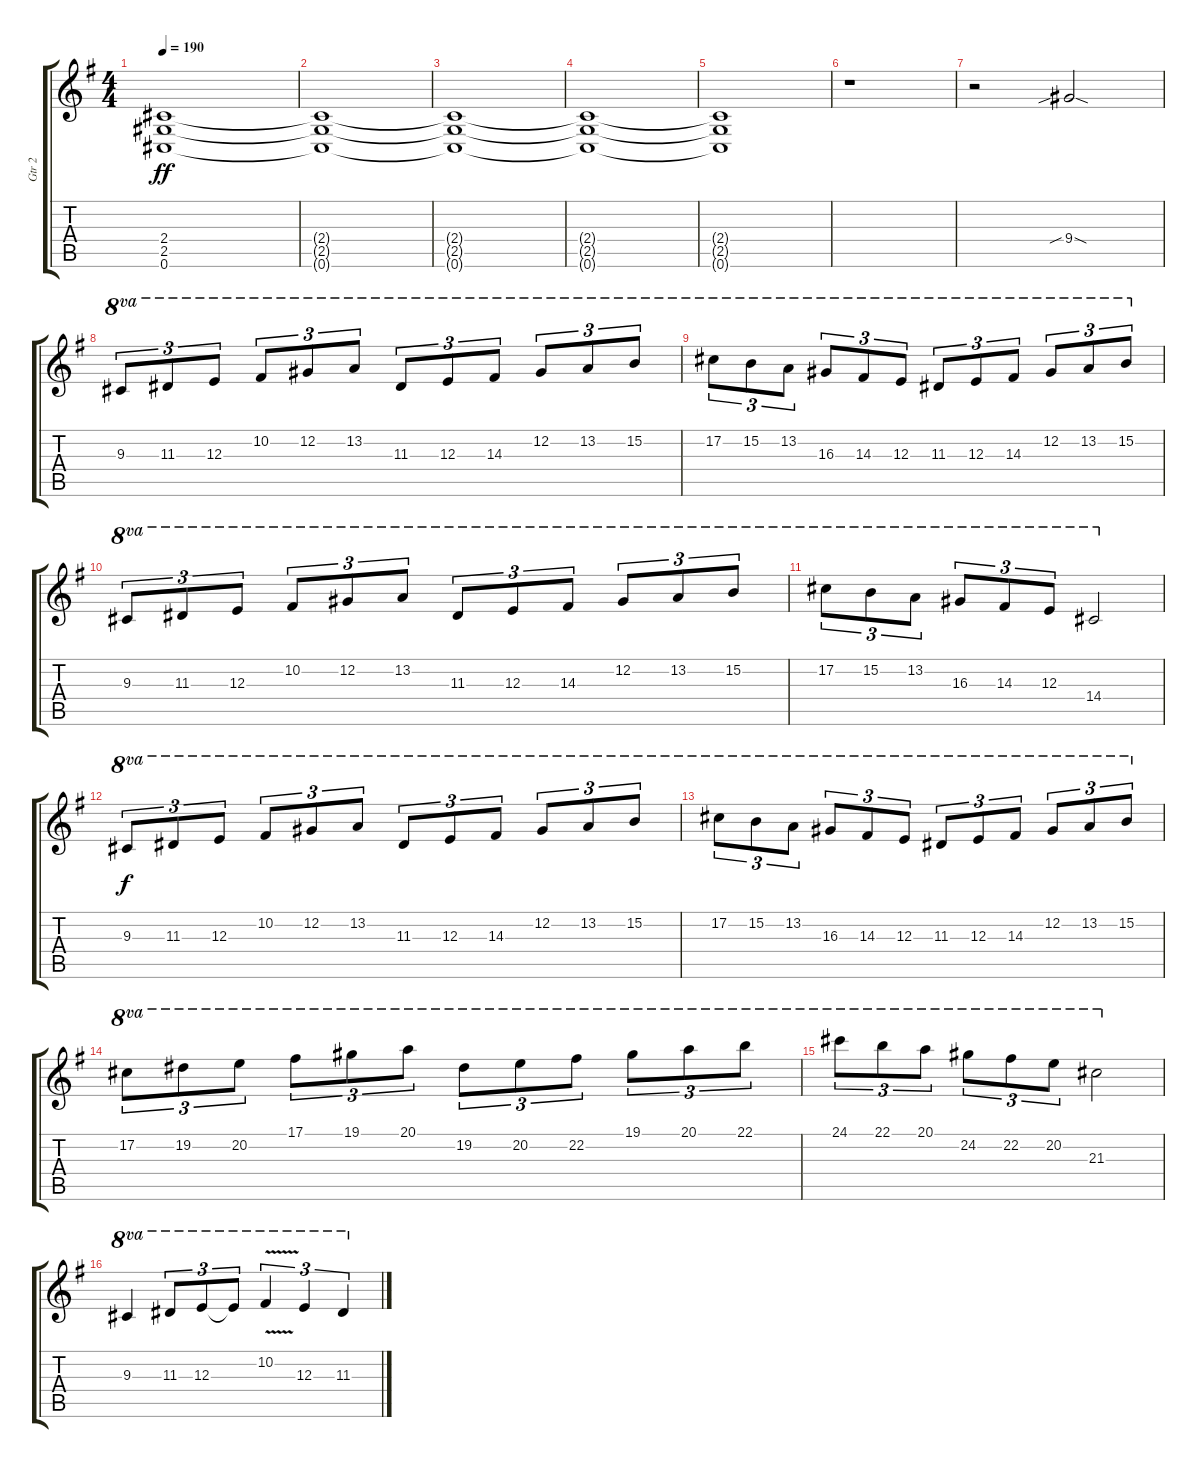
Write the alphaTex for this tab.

\track ("Gtr 2" "Gtr 2") {instrument distortionguitar}
\staff {score tabs}
\tuning (Db4 Ab3 E3 B2 Gb2 Db2) {hide}
\ts (4 4)
\tempo 190
\clef g2
\ks g
(2.4{t} 2.5{t} 0.6{t}).1{dy ff} |
(2.4{t} 2.5{t} 0.6{t}).1 |
(2.4{t} 2.5{t} 0.6{t}).1 |
(2.4{t} 2.5{t} 0.6{t}).1 |
(2.4{t} 2.5{t} 0.6{t}).1 |
r.1 |
r.2 9.4{sib sod}.2 |
9.3.8{tu (3 2) ot 8va} 11.3.8{tu (3 2) ot 8va} 12.3.8{tu (3 2) ot 8va} 10.2.8{tu (3 2) ot 8va} 12.2.8{tu (3 2) ot 8va} 13.2.8{tu (3 2) ot 8va} 11.3.8{tu (3 2) ot 8va} 12.3.8{tu (3 2) ot 8va} 14.3.8{tu (3 2) ot 8va} 12.2.8{tu (3 2) ot 8va} 13.2.8{tu (3 2) ot 8va} 15.2.8{tu (3 2) ot 8va} |
17.2.8{tu (3 2) ot 8va} 15.2.8{tu (3 2) ot 8va} 13.2.8{tu (3 2) ot 8va} 16.3.8{tu (3 2) ot 8va} 14.3.8{tu (3 2) ot 8va} 12.3.8{tu (3 2) ot 8va} 11.3.8{tu (3 2) ot 8va} 12.3.8{tu (3 2) ot 8va} 14.3.8{tu (3 2) ot 8va} 12.2.8{tu (3 2) ot 8va} 13.2.8{tu (3 2) ot 8va} 15.2.8{tu (3 2) ot 8va} |
9.3.8{tu (3 2) ot 8va} 11.3.8{tu (3 2) ot 8va} 12.3.8{tu (3 2) ot 8va} 10.2.8{tu (3 2) ot 8va} 12.2.8{tu (3 2) ot 8va} 13.2.8{tu (3 2) ot 8va} 11.3.8{tu (3 2) ot 8va} 12.3.8{tu (3 2) ot 8va} 14.3.8{tu (3 2) ot 8va} 12.2.8{tu (3 2) ot 8va} 13.2.8{tu (3 2) ot 8va} 15.2.8{tu (3 2) ot 8va} |
17.2.8{tu (3 2) ot 8va} 15.2.8{tu (3 2) ot 8va} 13.2.8{tu (3 2) ot 8va} 16.3.8{tu (3 2) ot 8va} 14.3.8{tu (3 2) ot 8va} 12.3.8{tu (3 2) ot 8va} 14.4.2{ot 8va} |
9.3.8{tu (3 2) ot 8va dy f} 11.3.8{tu (3 2) ot 8va} 12.3.8{tu (3 2) ot 8va} 10.2.8{tu (3 2) ot 8va} 12.2.8{tu (3 2) ot 8va} 13.2.8{tu (3 2) ot 8va} 11.3.8{tu (3 2) ot 8va} 12.3.8{tu (3 2) ot 8va} 14.3.8{tu (3 2) ot 8va} 12.2.8{tu (3 2) ot 8va} 13.2.8{tu (3 2) ot 8va} 15.2.8{tu (3 2) ot 8va} |
17.2.8{tu (3 2) ot 8va} 15.2.8{tu (3 2) ot 8va} 13.2.8{tu (3 2) ot 8va} 16.3.8{tu (3 2) ot 8va} 14.3.8{tu (3 2) ot 8va} 12.3.8{tu (3 2) ot 8va} 11.3.8{tu (3 2) ot 8va} 12.3.8{tu (3 2) ot 8va} 14.3.8{tu (3 2) ot 8va} 12.2.8{tu (3 2) ot 8va} 13.2.8{tu (3 2) ot 8va} 15.2.8{tu (3 2) ot 8va} |
17.2.8{tu (3 2) ot 8va} 19.2.8{tu (3 2) ot 8va} 20.2.8{tu (3 2) ot 8va} 17.1.8{tu (3 2) ot 8va} 19.1.8{tu (3 2) ot 8va} 20.1.8{tu (3 2) ot 8va} 19.2.8{tu (3 2) ot 8va} 20.2.8{tu (3 2) ot 8va} 22.2.8{tu (3 2) ot 8va} 19.1.8{tu (3 2) ot 8va} 20.1.8{tu (3 2) ot 8va} 22.1.8{tu (3 2) ot 8va} |
24.1.8{tu (3 2) ot 8va} 22.1.8{tu (3 2) ot 8va} 20.1.8{tu (3 2) ot 8va} 24.2.8{tu (3 2) ot 8va} 22.2.8{tu (3 2) ot 8va} 20.2.8{tu (3 2) ot 8va} 21.3.2{ot 8va} |
9.3.4{ot 8va} 11.3.8{tu (3 2) ot 8va} 12.3.8{tu (3 2) ot 8va} 12.3{t}.8{tu (3 2) ot 8va} 10.2{v}.4{tu (3 2) ot 8va} 12.3.4{tu (3 2) ot 8va} 11.3.4{tu (3 2) ot 8va}
